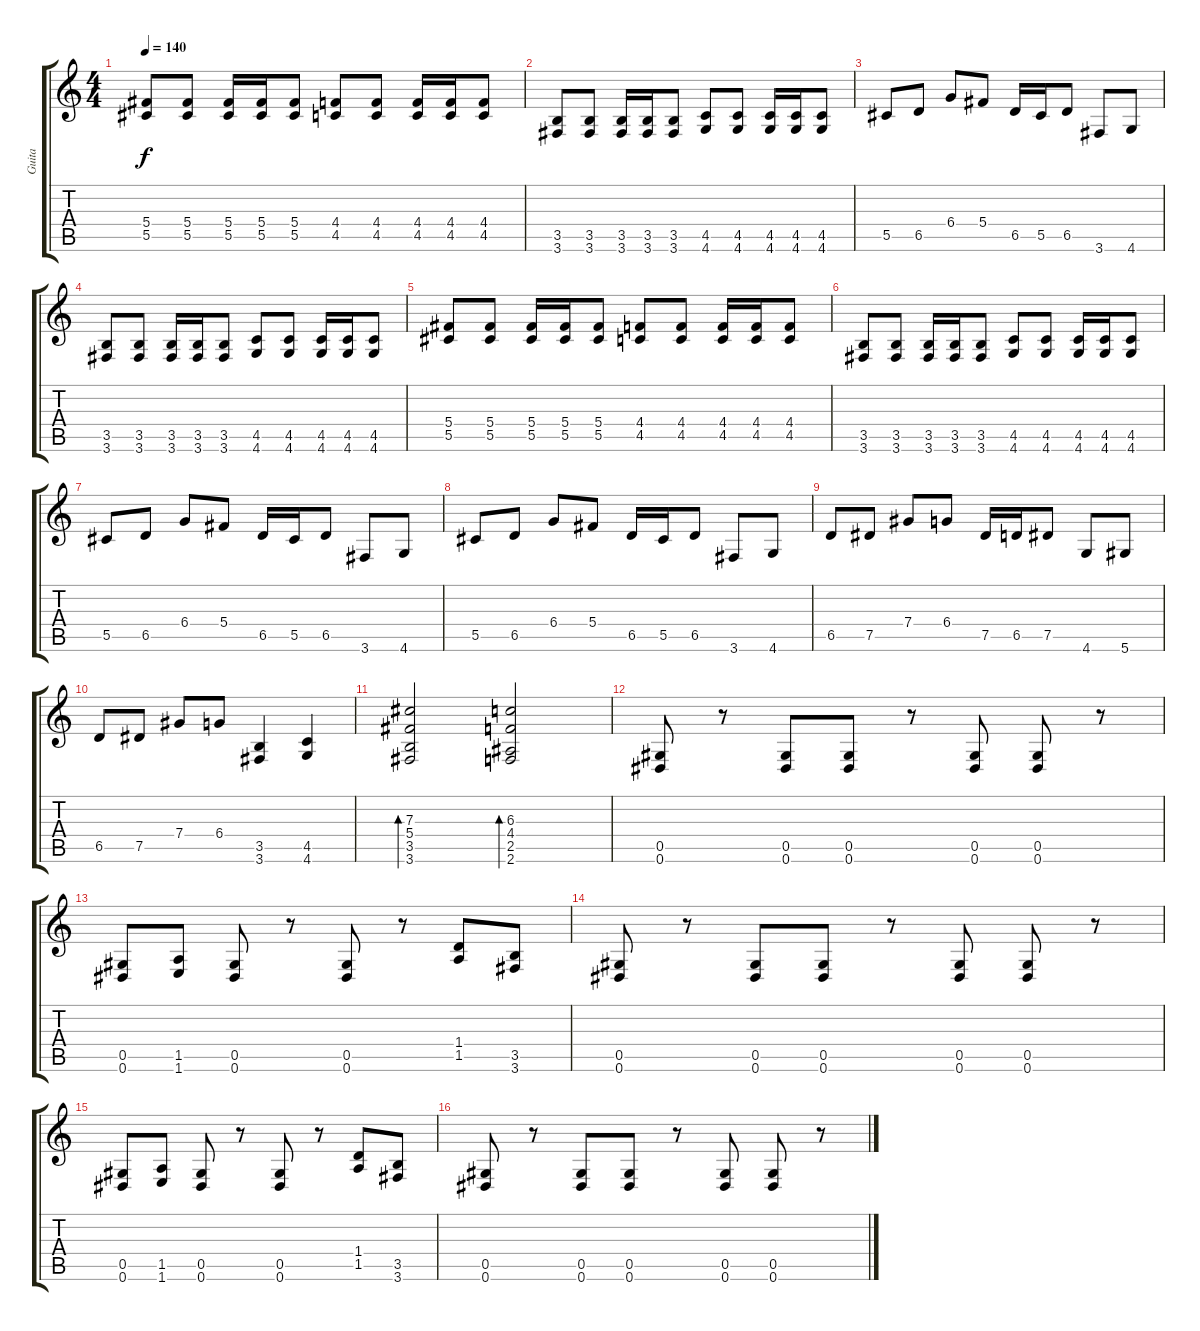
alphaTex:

\track ("Guita" "Guita") {instrument distortionguitar}
\staff {score tabs}
\tuning (Eb4 Bb3 Gb3 Db3 Ab2 Eb2) {hide}
\ts (4 4)
\tempo 140
\clef g2
\ks c
(5.4 5.5).8{dy f} (5.4 5.5).8 (5.4 5.5).16 (5.4 5.5).16 (5.4 5.5).8 (4.4 4.5).8 (4.4 4.5).8 (4.4 4.5).16 (4.4 4.5).16 (4.4 4.5).8 |
(3.5 3.6).8 (3.5 3.6).8 (3.5 3.6).16 (3.5 3.6).16 (3.5 3.6).8 (4.5 4.6).8 (4.5 4.6).8 (4.5 4.6).16 (4.5 4.6).16 (4.5 4.6).8 |
5.5.8 6.5.8 6.4.8 5.4.8 6.5.16 5.5.16 6.5.8 3.6.8 4.6.8 |
(3.5 3.6).8 (3.5 3.6).8 (3.5 3.6).16 (3.5 3.6).16 (3.5 3.6).8 (4.5 4.6).8 (4.5 4.6).8 (4.5 4.6).16 (4.5 4.6).16 (4.5 4.6).8 |
(5.4 5.5).8 (5.4 5.5).8 (5.4 5.5).16 (5.4 5.5).16 (5.4 5.5).8 (4.4 4.5).8 (4.4 4.5).8 (4.4 4.5).16 (4.4 4.5).16 (4.4 4.5).8 |
(3.5 3.6).8 (3.5 3.6).8 (3.5 3.6).16 (3.5 3.6).16 (3.5 3.6).8 (4.5 4.6).8 (4.5 4.6).8 (4.5 4.6).16 (4.5 4.6).16 (4.5 4.6).8 |
5.5.8 6.5.8 6.4.8 5.4.8 6.5.16 5.5.16 6.5.8 3.6.8 4.6.8 |
5.5.8 6.5.8 6.4.8 5.4.8 6.5.16 5.5.16 6.5.8 3.6.8 4.6.8 |
6.5.8 7.5.8 7.4.8 6.4.8 7.5.16 6.5.16 7.5.8 4.6.8 5.6.8 |
6.5.8 7.5.8 7.4.8 6.4.8 (3.5 3.6).4 (4.5 4.6).4 |
(7.3 5.4 3.5 3.6).2{bd 240} (6.3 4.4 2.5 2.6).2{bd 240} |
(0.5 0.6).8 r.8 (0.5 0.6).8 (0.5 0.6).8 r.8 (0.5 0.6).8 (0.5 0.6).8 r.8 |
(0.5 0.6).8 (1.5 1.6).8 (0.5 0.6).8 r.8 (0.5 0.6).8 r.8 (1.4 1.5).8 (3.5 3.6).8 |
(0.5 0.6).8 r.8 (0.5 0.6).8 (0.5 0.6).8 r.8 (0.5 0.6).8 (0.5 0.6).8 r.8 |
(0.5 0.6).8 (1.5 1.6).8 (0.5 0.6).8 r.8 (0.5 0.6).8 r.8 (1.4 1.5).8 (3.5 3.6).8 |
(0.5 0.6).8 r.8 (0.5 0.6).8 (0.5 0.6).8 r.8 (0.5 0.6).8 (0.5 0.6).8 r.8
